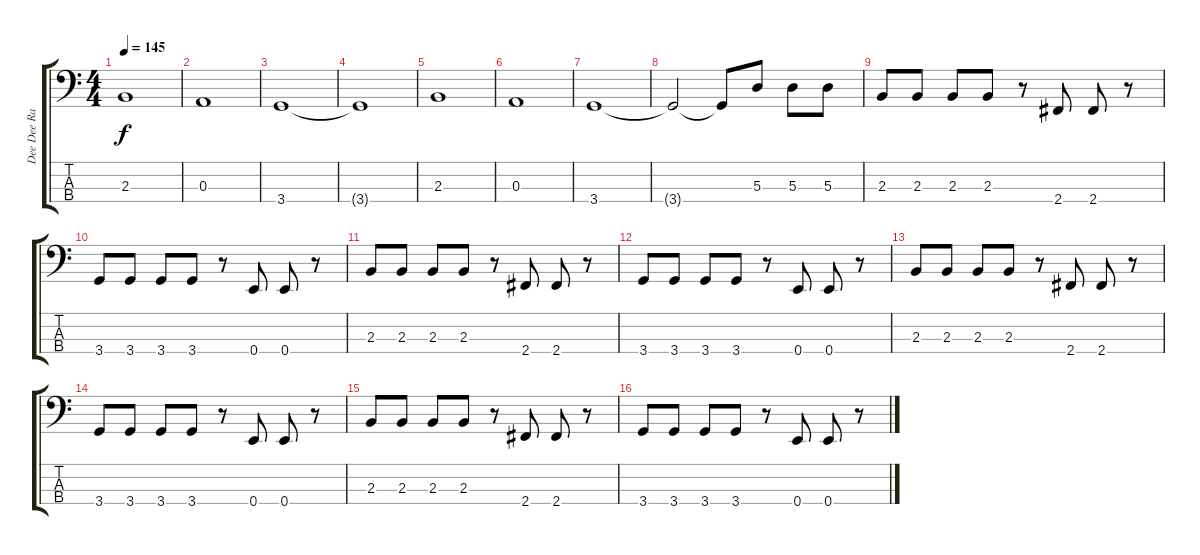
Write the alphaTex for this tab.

\track ("Dee Dee Ramone" "Dee Dee Ra") {instrument electricbassfinger}
\staff {score tabs}
\tuning (G2 D2 A1 E1) {hide}
\ts (4 4)
\tempo 145
\clef f4
\ks c
2.3.1{dy f} |
0.3.1 |
3.4.1 |
3.4{t}.1 |
2.3.1 |
0.3.1 |
3.4.1 |
3.4{t}.2 3.4{t}.8 5.3.8 5.3.8 5.3.8 |
2.3.8 2.3.8 2.3.8 2.3.8 r.8 2.4.8 2.4.8 r.8 |
3.4.8 3.4.8 3.4.8 3.4.8 r.8 0.4.8 0.4.8 r.8 |
2.3.8 2.3.8 2.3.8 2.3.8 r.8 2.4.8 2.4.8 r.8 |
3.4.8 3.4.8 3.4.8 3.4.8 r.8 0.4.8 0.4.8 r.8 |
2.3.8 2.3.8 2.3.8 2.3.8 r.8 2.4.8 2.4.8 r.8 |
3.4.8 3.4.8 3.4.8 3.4.8 r.8 0.4.8 0.4.8 r.8 |
2.3.8 2.3.8 2.3.8 2.3.8 r.8 2.4.8 2.4.8 r.8 |
3.4.8 3.4.8 3.4.8 3.4.8 r.8 0.4.8 0.4.8 r.8
